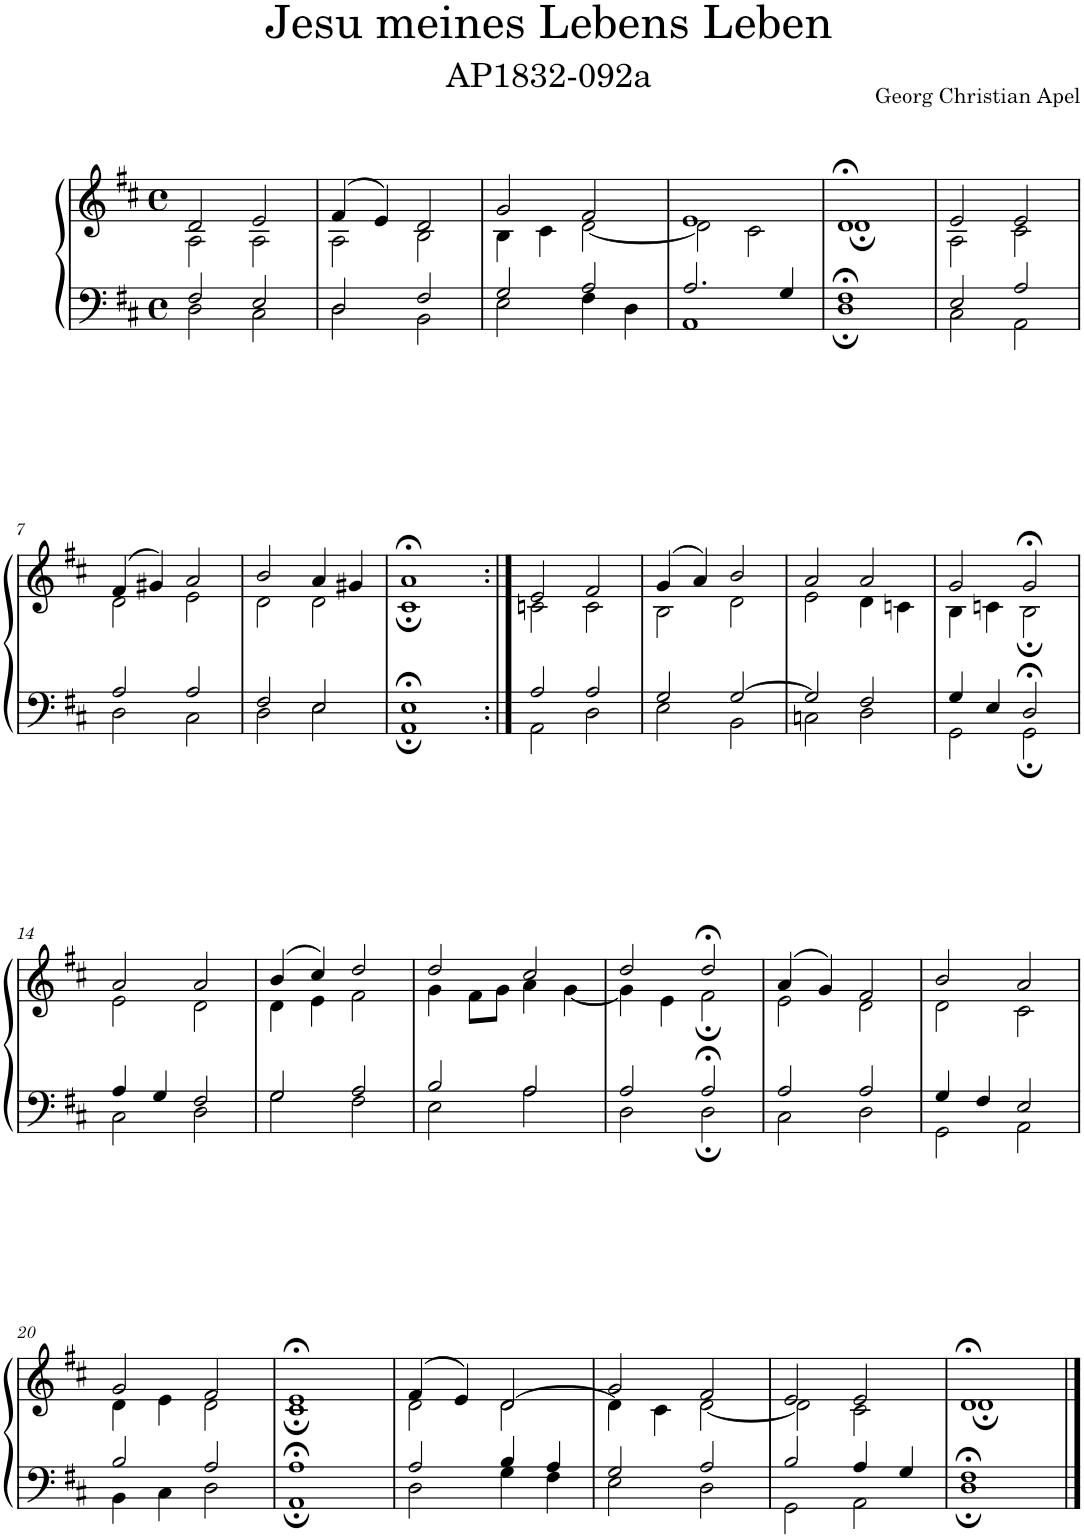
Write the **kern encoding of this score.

**kern	**kern
*part1	*part1
*staff2	*staff1
*I"Piano	*
*I'Pno.	*
*clefF4	*clefG2
*k[f#c#]	*k[f#c#]
*M4/4	*M4/4
*met(c)	*met(c)
=1	=1
*^	*^
2F#/	2D\	2d/	2A\
2E/	2C#\	2e/	2A\
=2	=2	=2	=2
2D/	2D\	(4f#/	2A\
.	.	4e/)	.
2F#/	2BB\	2d/	2B\
=3	=3	=3	=3
2G/	2E\	2g/	4B\
.	.	.	4c#\
2A/	4F#\	2f#/	[2d\
.	4D\	.	.
=4	=4	=4	=4
2.A/	1AA	1e	2d\]
.	.	.	2c#\
4G/	.	.	.
=5	=5	=5	=5
1F#;<	1D;	1d;<	1d;
=6	=6	=6	=6
2E/	2C#\	2e/	2A\
2A/	2AA\	2e/	2c#\
!!LO:LB:g=z	!!
=7	=7	=7	=7
2A/	2D\	(4f#/	2d\
.	.	4g#X/)	.
2A/	2C#\	2a/	2e\
=8	=8	=8	=8
2F#/	2D\	2b/	2d\
2E/	2E\	4a/	2d\
.	.	4g#X/	.
=9	=9	=9	=9
1E;<	1AA;	1a;<	1c#;
=10:|!	=10:|!	=10:|!	=10:|!
2A/	2AA\	2e/	2cn\
2A/	2D\	2f#/	2c\
=11	=11	=11	=11
2G/	2E\	(4g/	2B\
.	.	4a/)	.
[2G/	2BB\	2b/	2d\
=12	=12	=12	=12
2G/]	2Cn\	2a/	2e\
2F#/	2D\	2a/	4d\
.	.	.	4cn\
=13	=13	=13	=13
4G/	2GG\	2g/	4B\
4E/	.	.	4cn\
2D;</	2GG;\	2g;</	2B;\
!!LO:LB:g=z	!!
=14	=14	=14	=14
4A/	2C#\	2a/	2e\
4G/	.	.	.
2F#/	2D\	2a/	2d\
=15	=15	=15	=15
2G/	2G\	(4b/	4d\
.	.	4cc#/)	4e\
2A/	2F#\	2dd/	2f#\
=16	=16	=16	=16
2B/	2E\	2dd/	4g\
.	.	.	8f#\L
.	.	.	8g\J
2A/	2A\	2cc#/	4a\
.	.	.	[4g\
=17	=17	=17	=17
2A/	2D\	2dd/	4g\]
.	.	.	4e\
2A;</	2D;\	2dd;</	2f#;\
=18	=18	=18	=18
2A/	2C#\	(4a/	2e\
.	.	4g/)	.
2A/	2D\	2f#/	2d\
=19	=19	=19	=19
4G/	2GG\	2b/	2d\
4F#/	.	.	.
2E/	2AA\	2a/	2c#\
!!LO:LB:g=z	!!
=20	=20	=20	=20
2B/	4BB\	2g/	4d\
.	4C#\	.	4e\
2A/	2D\	2f#/	2d\
=21	=21	=21	=21
1A;<	1AA;	1e;<	1c#;
=22	=22	=22	=22
2A/	2D\	(4f#/	2d\
.	.	4e/)	.
4B/	4G\	[2d/	2d\
4A/	4F#\	.	.
=23	=23	=23	=23
2G/	2E\	2g/	4d\]
.	.	.	4c#\
2A/	2D\	2f#/	[2d\
=24	=24	=24	=24
2B/	2GG\	2e/	2d\]
4A/	2AA\	2e/	2c#\
4G/	.	.	.
=25	=25	=25	=25
1F#;<	1D;	1d;<	1d;
*v	*v	*	*
*	*v	*v
==	==
*-	*-
